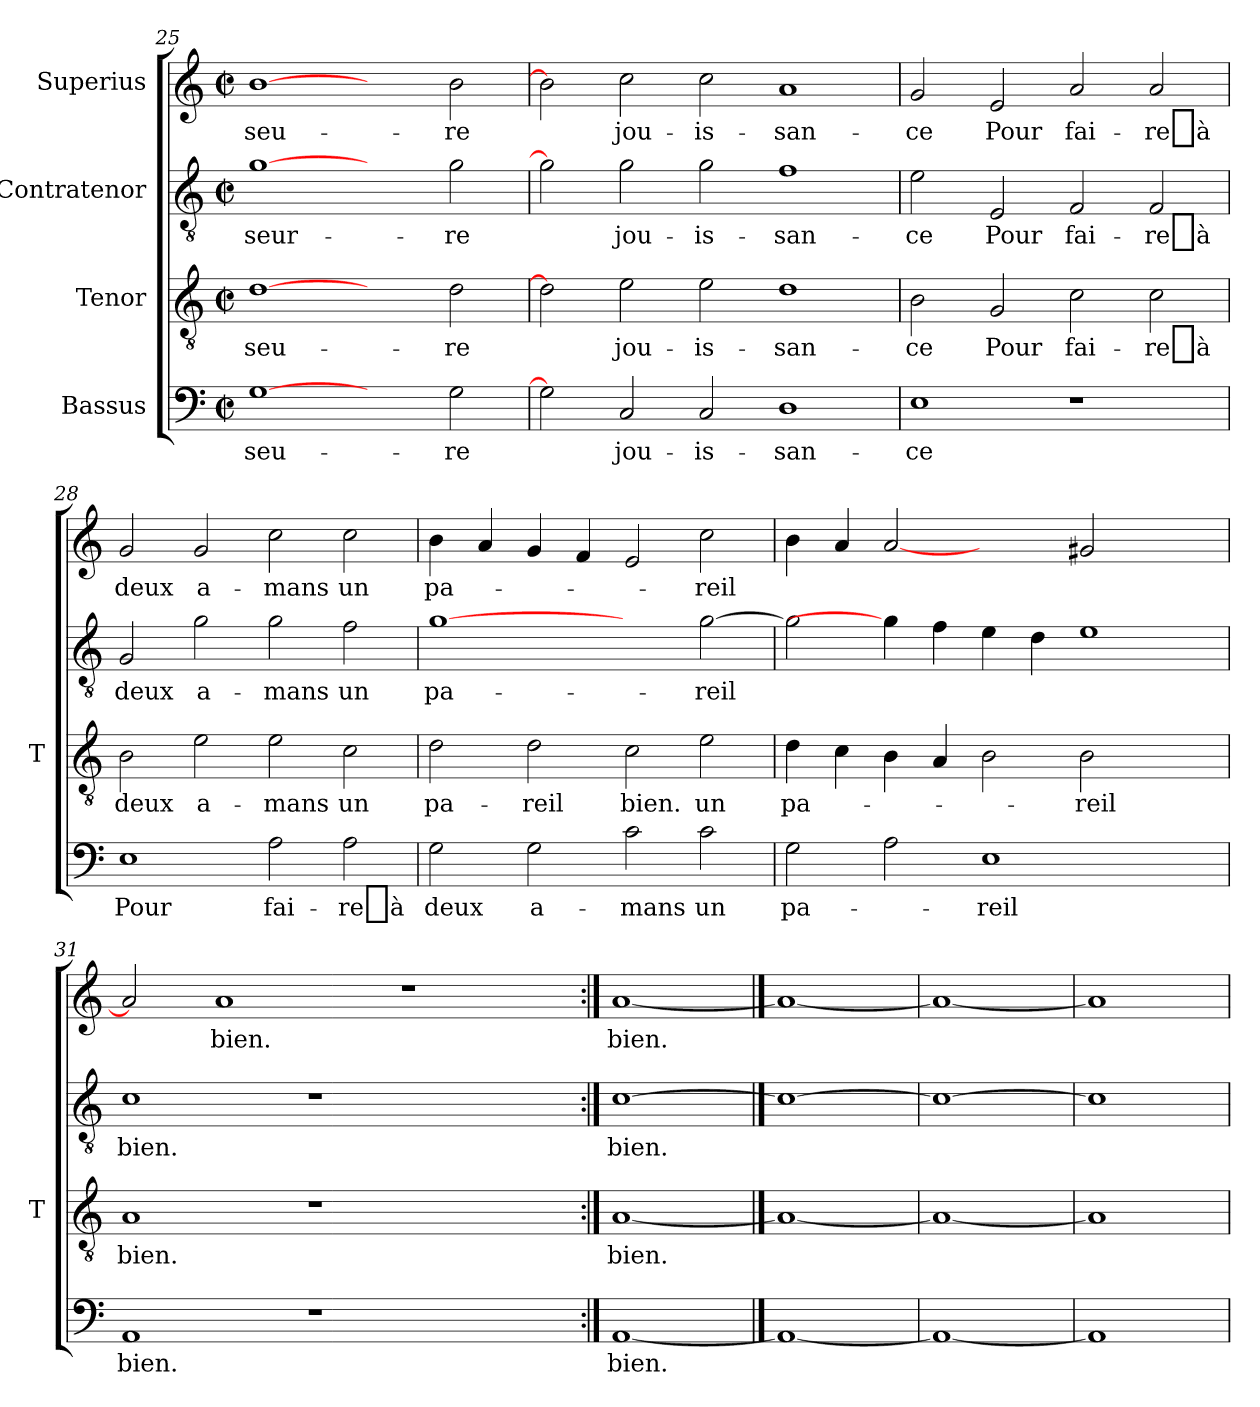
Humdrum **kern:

**kern	**text	**kern	**text	**kern	**text	**kern	**text
*part4	*part4	*part3	*part3	*part2	*part2	*part1	*part1
*staff4	*staff4	*staff3	*staff3	*staff2	*staff2	*staff1	*staff1
*I"Bassus	*	*I"Tenor	*	*I"Contratenor	*	*I"Superius	*
*	*	*I'T	*	*	*	*	*
*clefF4	*	*clefGv2	*	*clefGv2	*	*clefG2	*
*k[]	*	*k[]	*	*k[]	*	*k[]	*
*C:	*	*C:	*	*C:	*	*C:	*
*M2/2	*	*M2/2	*	*M2/2	*	*M2/2	*
*met(c|)	*	*met(c|)	*	*met(c|)	*	*met(c|)	*
=25	=25	=25	=25	=25	=25	=25	=25
[1G	seu-	[1d	seu-	[1g	seur-	[1b	seu-
2ryy	.	2ryy	.	2ryy	.	2ryy	.
2G	-re	2d	-re	2g	-re	2b	-re
=26	=26	=26	=26	=26	=26	=26	=26
2G]	.	2d]	.	2g]	.	2b]	.
2C	jou-	2e	jou-	2g	jou-	2cc	jou-
2C	is-	2e	is-	2g	is-	2cc	is-
1D	san-	1d	san-	1f	san-	1a	san-
!!LO:LB:g=z
=27	=27	=27	=27	=27	=27	=27	=27
1E	-ce	2B	-ce	2e	-ce	2g	-ce
.	.	2G	-Pour	2E	-Pour	2e	-Pour
1r	.	2c	fai-	2F	fai-	2a	fai-
.	.	2c	-re_à	2F	-re_à	2a	-re_à
=28	=28	=28	=28	=28	=28	=28	=28
1E	-Pour	2B	-deux	2G	-deux	2g	-deux
.	.	2e	a-	2g	a-	2g	a-
2A	fai-	2e	-mans	2g	-mans	2cc	-mans
2A	-re_à	2c	-un	2f	-un	2cc	-un
=29	=29	=29	=29	=29	=29	=29	=29
2G	-deux	2d	pa-	[1g	pa-	4b	pa-
.	.	.	.	.	.	4a	.
2G	a-	2d	-reil	.	.	4g	.
.	.	.	.	.	.	4f	.
2c	-mans	2c	-bien.	2ryy	.	2e	.
2c	-un	2e	-un	[2g	-reil	2cc	-reil
=30	=30	=30	=30	=30	=30	=30	=30
2G	pa-	4d	pa-	2g]	.	4b	.
.	.	4c	.	.	.	4a	.
2A	.	4B	.	4g]	.	[2a	.
.	.	4A	.	4f	.	.	.
1E	-reil	2B	.	4e	.	2ryy	.
.	.	.	.	4d	.	.	.
.	.	2B	-reil	1e	.	2g#X	.
2ryy	.	2ryy	.	.	.	2ryy	.
=31	=31	=31	=31	=31	=31	=31	=31
1AA	-bien.	1A	-bien.	1c	-bien.	2a]	.
.	.	.	.	.	.	1a	-bien.
1r	.	1r	.	1r	.	.	.
.	.	.	.	.	.	1r	.
2ryy	.	2ryy	.	2ryy	.	.	.
=32:|!	=32:|!	=32:|!	=32:|!	=32:|!	=32:|!	=32:|!	=32:|!
[1AA	-bien.	[1A	-bien.	[1c	-bien.	[1a	-bien.
==33	==33	==33	==33	==33	==33	==33	==33
1AA_	.	1A_	.	1c_	.	1a_	.
=34	=34	=34	=34	=34	=34	=34	=34
1AA_	.	1A_	.	1c_	.	1a_	.
=35	=35	=35	=35	=35	=35	=35	=35
1AA]	.	1A]	.	1c]	.	1a]	.
=	=	=	=	=	=	=	=
*-	*-	*-	*-	*-	*-	*-	*-
